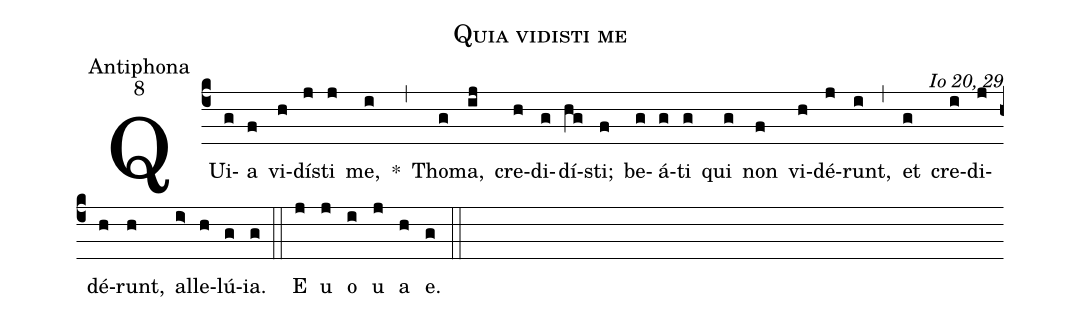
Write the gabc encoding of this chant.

name:Quia vidisti me;
office-part:Antiphona;
mode:8;
commentary:Io 20, 29;
%%
(c4)QUi(g)a(f) vi(h)dí(j)sti(j) me,(i) *(,) Tho(g)ma,(ij) cre(h)di(g)dí(hg)sti;(f) be(g)á(g)ti(g) qui(g) non(f) vi(h)dé(j)runt,(i) (,) et(g) cre(i)di(j)dé(h)runt,(h) al(i>)le(h)lú(g)ia.(g) (::) E(j) u(j) o(i) u(j) a(h) e.(g) (::)
